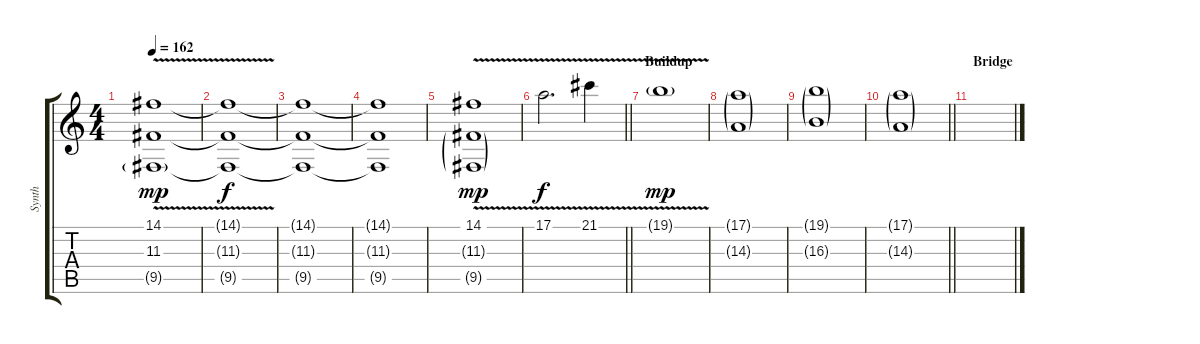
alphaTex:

\track ("Synth" "Synth") {instrument synthstrings1}
\staff {score tabs}
\tuning (E4 B3 G3 D3 A2 E2) {hide}
\ts (4 4)
\tempo 162
\clef g2
\ks c
(14.1{v} 11.3 9.5{g}).1{dy mp volume 8} |
(14.1{t} 11.3{t} 9.5{t}).1{dy f} |
(14.1{t} 11.3{t} 9.5{t}).1 |
(14.1{t} 11.3{t} 9.5{t}).1 |
(14.1{v} 11.3{g} 9.5{g}).1{dy mp volume 12} |
\barLineRight lightlight
17.1{v}.2{d dy f} 21.1{v}.4 |
\section ("" "Buildup")
19.1{v g}.1{dy mp} |
(17.1{g} 14.3{g}).1 |
(19.1{g} 16.3{g}).1 |
\barLineRight lightlight
(17.1{g} 14.3{g}).1 |
\section ("" "Bridge")
